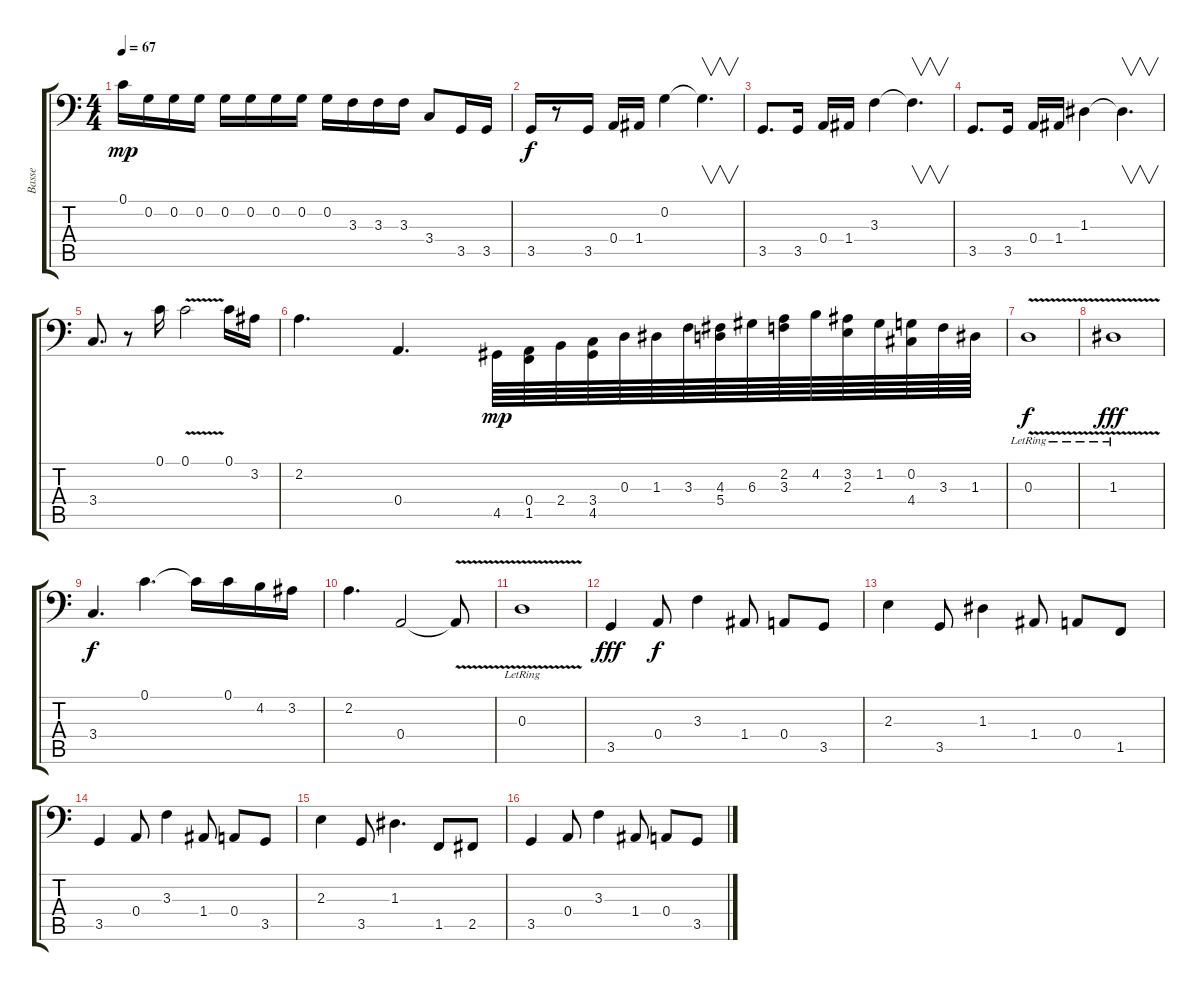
\track ("Basse" "Basse") {instrument electricbassfinger}
\staff {score tabs}
\tuning (C3 G2 D2 A1 E1 B0) {hide}
\ts (4 4)
\tempo 67
\clef f4
\ks c
0.1.16{dy mp} 0.2.16 0.2.16 0.2.16 0.2.16 0.2.16 0.2.16 0.2.16 0.2.16 3.3.16 3.3.16 3.3.16 3.4.8 3.5.16 3.5.16 |
3.5.16{dy f} r.8 3.5.16 0.4.16 1.4.16 0.2.4 0.2{t}.4{v d} |
3.5.8{d} 3.5.16 0.4.16 1.4.16 3.3.4 3.3{t}.4{v d} |
3.5.8{d} 3.5.16 0.4.16 1.4.16 1.3.4 1.3{t}.4{v d} |
3.4.8{d} r.8 0.1.16 0.1{v}.2 0.1.16 3.2.16 |
2.2.4{d} 0.4.4{d} 4.5.64{dy mp} (0.4 1.5).64 2.4.64 (3.4 4.5).64 0.3.64 1.3.64 3.3.64 (4.3 5.4).64 6.3.64 (2.2 3.3).64 4.2.64 (3.2 2.3).64 1.2.64 (0.2 4.4).64 3.3.64 1.3.64 |
0.3{v lr}.1{dy f} |
1.3{v lr}.1{dy fff} |
3.4.4{d dy f} 0.1.4{d} 0.1{t}.16 0.1.16 4.2.16 3.2.16 |
2.2.4{d} 0.4.2 0.4{v t}.8 |
0.3{v lr}.1 |
3.5.4{dy fff} 0.4.8{dy f} 3.3.4 1.4.8 0.4.8 3.5.8 |
2.3.4 3.5.8 1.3.4 1.4.8 0.4.8 1.5.8 |
3.5.4 0.4.8 3.3.4 1.4.8 0.4.8 3.5.8 |
2.3.4 3.5.8 1.3.4{d} 1.5.8 2.5.8 |
3.5.4 0.4.8 3.3.4 1.4.8 0.4.8 3.5.8
